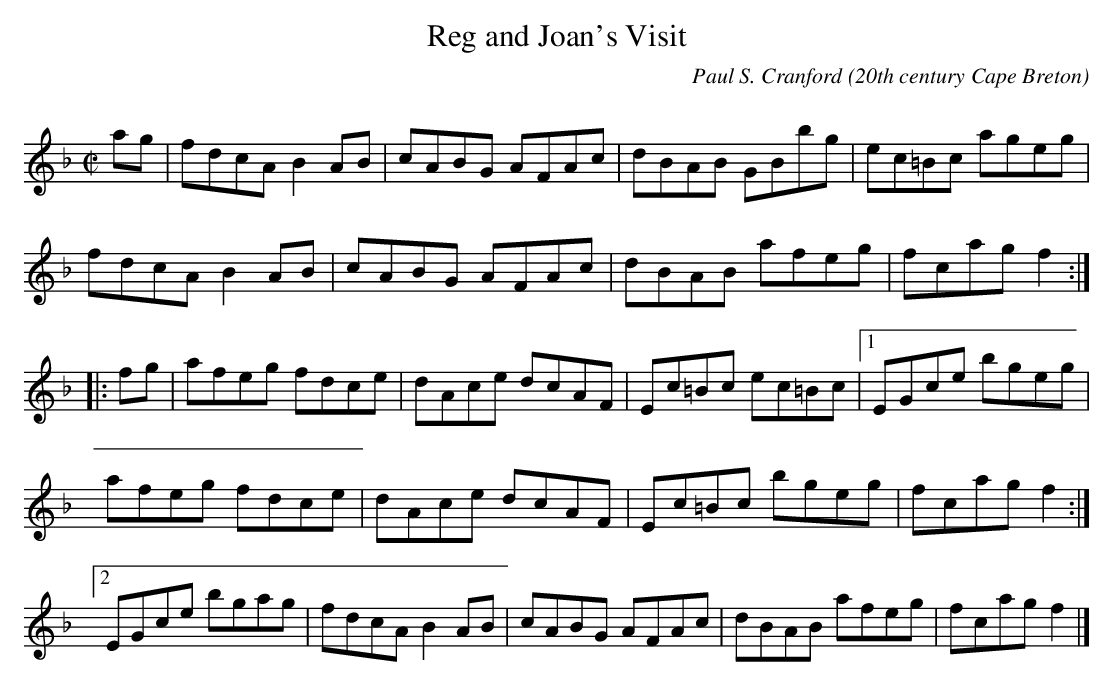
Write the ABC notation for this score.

X:1
T:Reg and Joan's Visit
O:20th century Cape Breton
C:Paul S. Cranford
Q:333
M:C|
K:F
ag|fdcA B2 AB|cABG AFAc|dBAB GBbg|ec=Bc ageg|
fdcA B2 AB|cABG AFAc|dBAB afeg|fcag f2:|
|:fg|afeg fdce|dAce dcAF|Ec=Bc ec=Bc|1 EGce bgeg|
afeg fdce|dAce dcAF|Ec=Bc bgeg|fcag f2:|
[2EGce bgag|fdcA B2 AB|cABG AFAc|dBAB afeg|fcag f2|]
